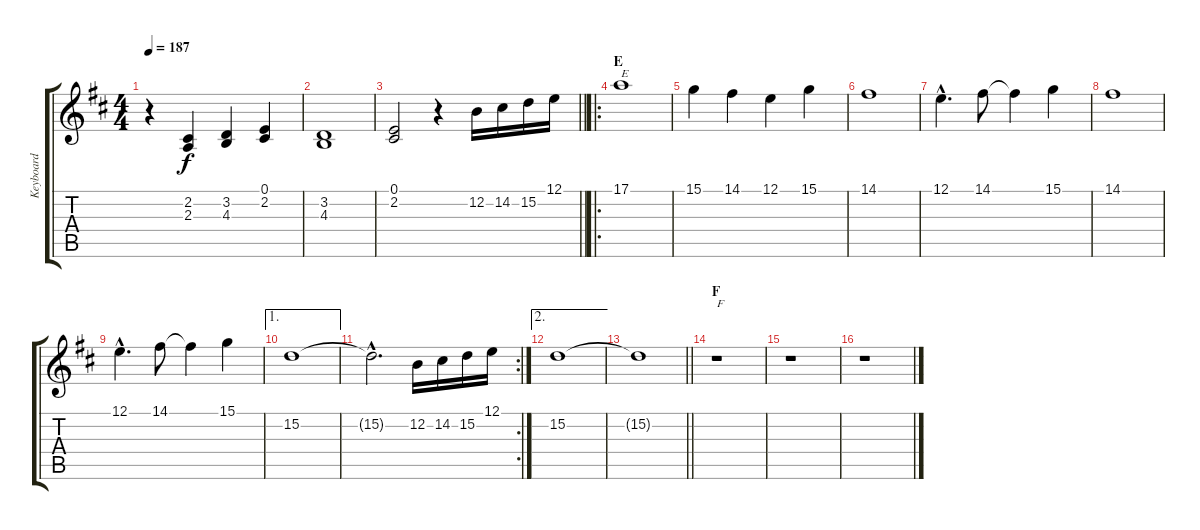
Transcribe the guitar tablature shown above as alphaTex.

\track ("Keyboard" "Keyboard") {instrument stringensemble1}
\staff {score tabs}
\tuning (E4 B3 G3 D3 A2 E2) {hide}
\ts (4 4)
\tempo 187
\clef g2
\ks d
r.4{dy f} (2.2 2.3).4 (3.2 4.3).4 (0.1 2.2).4 |
(3.2 4.3).1 |
\barLineRight lightlight
(0.1 2.2).2 r.4 12.2.16 14.2.16 15.2.16 12.1.16 |
\ro
\section ("" "E")
17.1.1{txt "E"} |
15.1.4 14.1.4 12.1.4 15.1.4 |
14.1.1 |
12.1{hac}.4{d} 14.1.8 14.1{t}.4 15.1.4 |
14.1.1 |
12.1{hac}.4{d} 14.1.8 14.1{t}.4 15.1.4 |
\ae 1
15.2.1 |
\rc 2
15.2{hac t}.2{d} 12.2.16 14.2.16 15.2.16 12.1.16 |
\ae 2
15.2.1 |
\barLineRight lightlight
15.2{t}.1 |
\section ("" "F")
r.1{txt "F"} |
r.1 |
r.1
